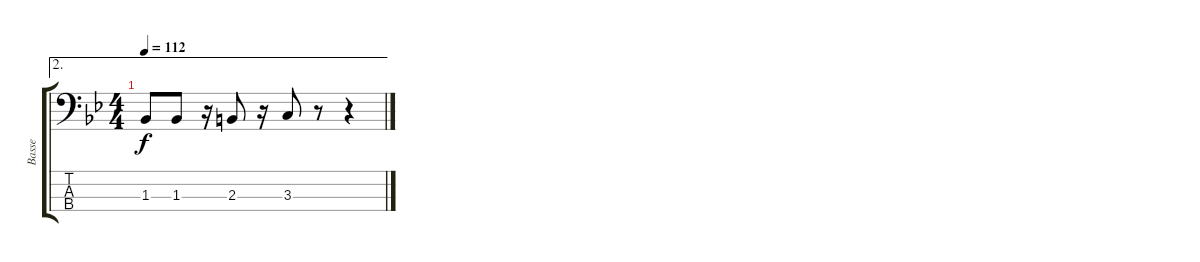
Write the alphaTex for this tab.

\track ("Basse" "Basse") {instrument electricbassfinger}
\staff {score tabs}
\tuning (G2 D2 A1 E1) {hide}
\ae 2
\ts (4 4)
\tempo 112
\clef f4
\ks bb
1.3.8{dy f} 1.3.8 r.16 2.3.8 r.16 3.3.8 r.8 r.4
